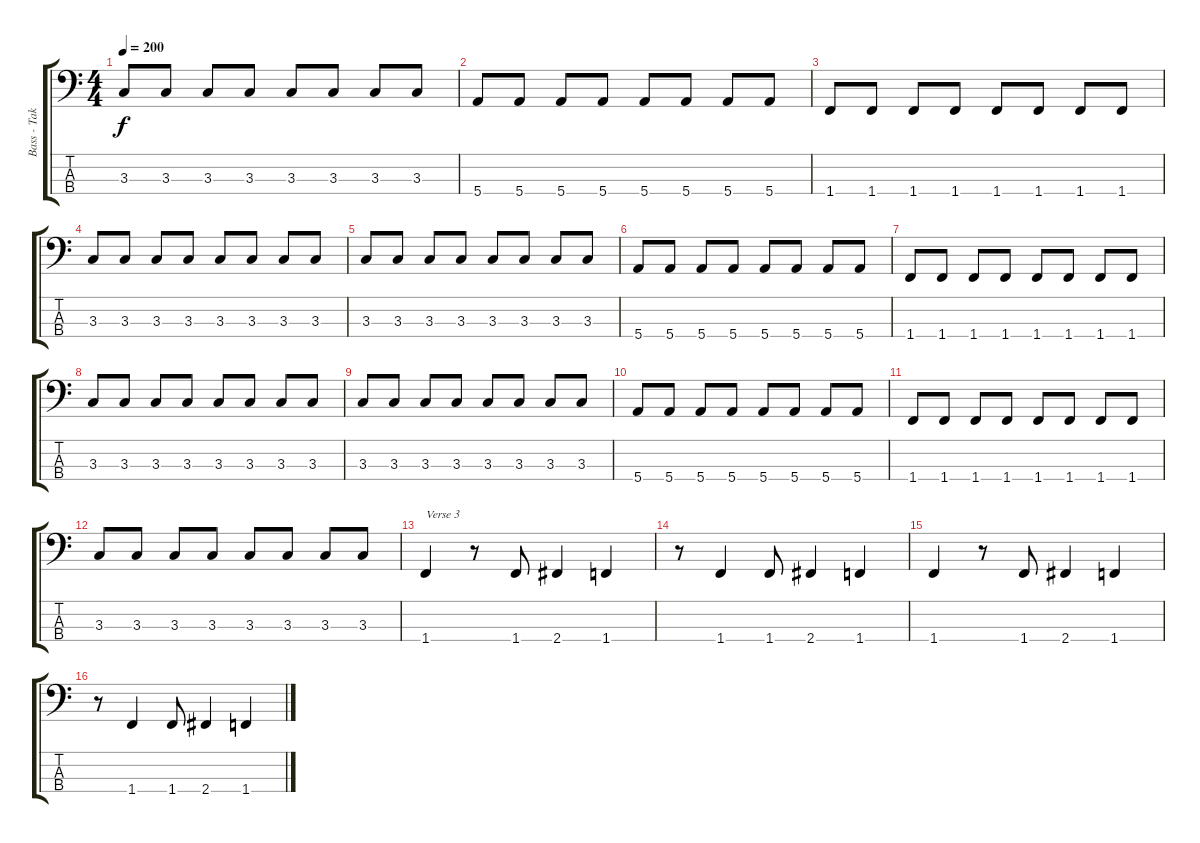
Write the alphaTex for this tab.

\track ("Bass - Takeshi" "Bass - Tak") {instrument electricbasspick}
\staff {score tabs}
\tuning (G2 D2 A1 E1) {hide}
\ts (4 4)
\tempo 200
\clef f4
\ks c
3.3.8{dy f} 3.3.8 3.3.8 3.3.8 3.3.8 3.3.8 3.3.8 3.3.8 |
5.4.8 5.4.8 5.4.8 5.4.8 5.4.8 5.4.8 5.4.8 5.4.8 |
1.4.8 1.4.8 1.4.8 1.4.8 1.4.8 1.4.8 1.4.8 1.4.8 |
3.3.8 3.3.8 3.3.8 3.3.8 3.3.8 3.3.8 3.3.8 3.3.8 |
3.3.8 3.3.8 3.3.8 3.3.8 3.3.8 3.3.8 3.3.8 3.3.8 |
5.4.8 5.4.8 5.4.8 5.4.8 5.4.8 5.4.8 5.4.8 5.4.8 |
1.4.8 1.4.8 1.4.8 1.4.8 1.4.8 1.4.8 1.4.8 1.4.8 |
3.3.8 3.3.8 3.3.8 3.3.8 3.3.8 3.3.8 3.3.8 3.3.8 |
3.3.8 3.3.8 3.3.8 3.3.8 3.3.8 3.3.8 3.3.8 3.3.8 |
5.4.8 5.4.8 5.4.8 5.4.8 5.4.8 5.4.8 5.4.8 5.4.8 |
1.4.8 1.4.8 1.4.8 1.4.8 1.4.8 1.4.8 1.4.8 1.4.8 |
3.3.8 3.3.8 3.3.8 3.3.8 3.3.8 3.3.8 3.3.8 3.3.8 |
1.4.4{txt "Verse 3"} r.8 1.4.8 2.4.4 1.4.4 |
r.8 1.4.4 1.4.8 2.4.4 1.4.4 |
1.4.4 r.8 1.4.8 2.4.4 1.4.4 |
r.8 1.4.4 1.4.8 2.4.4 1.4.4
